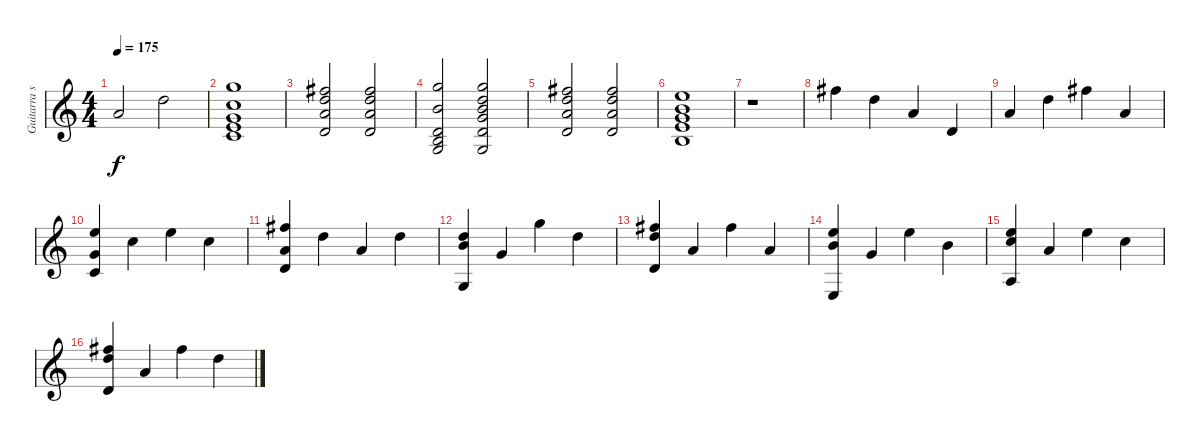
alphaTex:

\track ("Guitarra segunda" "Guitarra s") {instrument electricguitarclean}
\staff {score}
\tuning (E4 B3 G3 D3 A2 E2) {hide}
\ts (4 4)
\tempo 175
\clef g2
\ks c
2.3.2{dy f} 3.2.2 |
(3.1 1.2 0.3 2.4 3.5).1{bu 60} |
(2.1 3.2 2.3 0.4).2{bu 60} (2.1 3.2 2.3 0.4).2 |
(3.1 0.2 0.4 2.5 3.6).2{bu 30} (3.1 3.2 4.3 5.4 5.5 3.6).2 |
(2.1 3.2 2.3 0.4).2{bu 240} (2.1 3.2 2.3 0.4).2 |
(0.1 0.2 0.3 2.4 2.5).1{bu 240} |
r.1 |
2.1.4 3.2.4 2.3.4 0.4.4 |
2.3.4 3.2.4 2.1.4 2.3.4 |
(0.1 0.3 3.5).4 1.2.4 0.1.4 1.2.4 |
(2.1 2.3 0.4).4 3.2.4 2.3.4 3.2.4 |
(3.2 4.3 3.6).4 0.3.4 3.1.4 3.2.4 |
(2.1 3.2 0.4).4 2.3.4 2.1.4 2.3.4 |
(0.1 0.2 0.6).4 0.3.4 0.1.4 0.2.4 |
(0.1 1.2 0.5).4 2.3.4 0.1.4 1.2.4 |
(2.1 3.2 0.4).4 2.3.4 2.1.4 3.2.4
